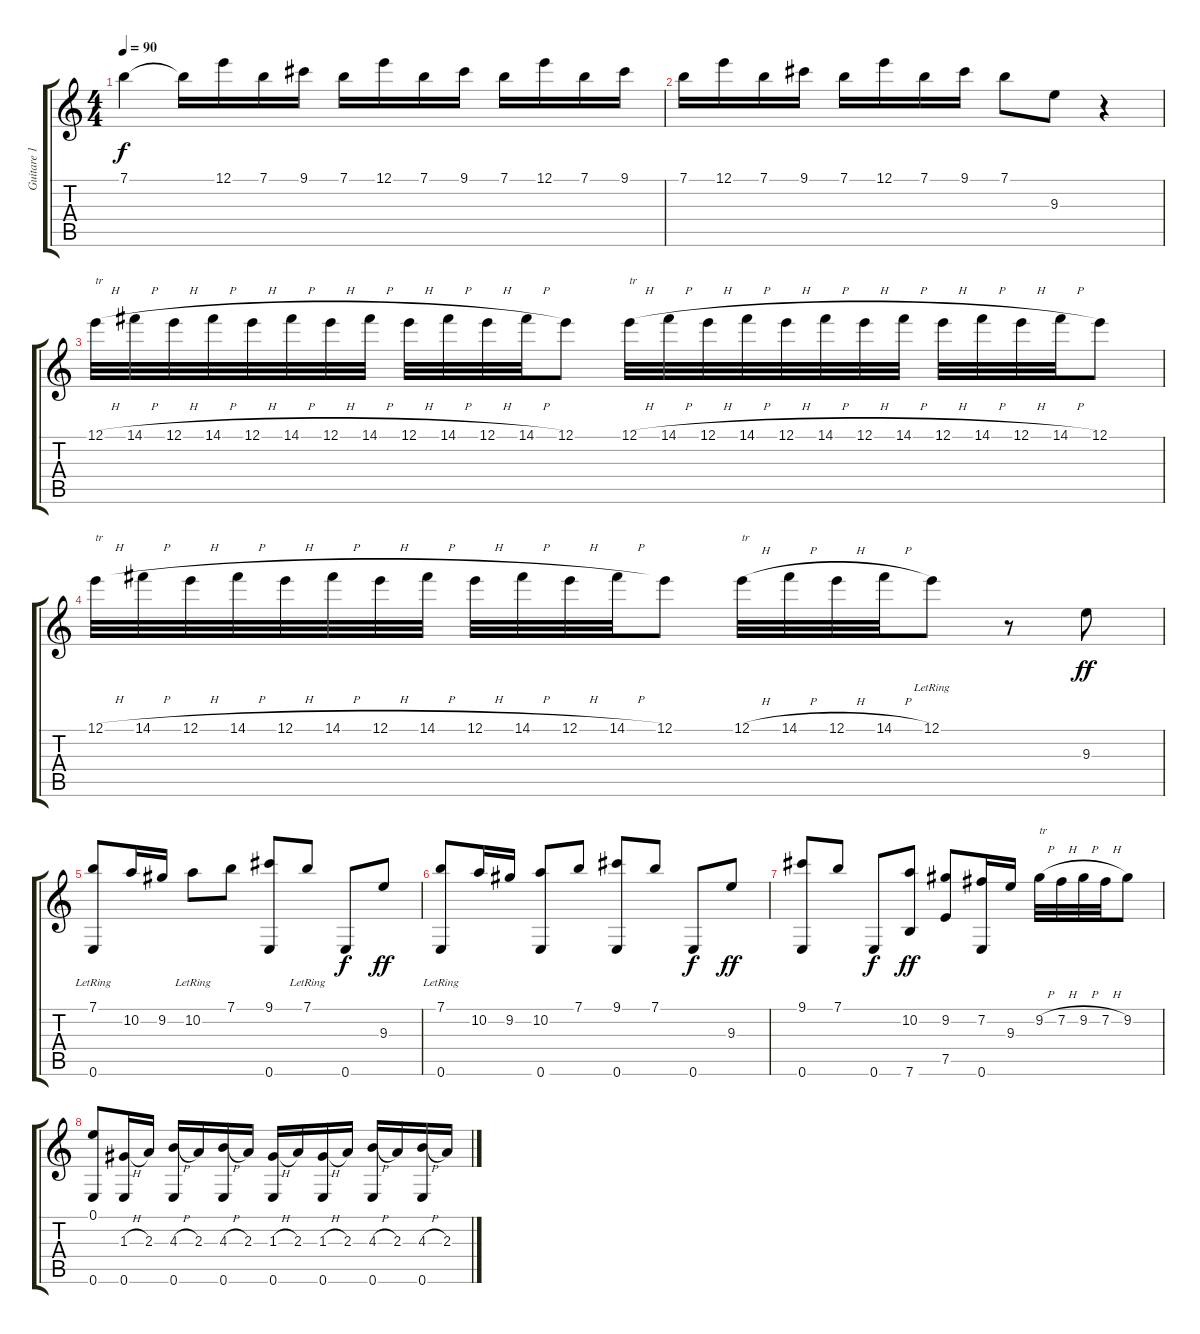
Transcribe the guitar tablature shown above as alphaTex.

\track ("Guitare 1" "Guitare 1") {instrument acousticguitarnylon}
\staff {score tabs}
\tuning (E4 B3 G3 D3 A2 E2) {hide}
\ts (4 4)
\tempo 90
\clef g2
\ks c
7.1.4{dy f} 7.1{t}.16 12.1.16 7.1.16 9.1.16 7.1.16 12.1.16 7.1.16 9.1.16 7.1.16 12.1.16 7.1.16 9.1.16 |
7.1.16 12.1.16 7.1.16 9.1.16 7.1.16 12.1.16 7.1.16 9.1.16 7.1.8 9.3.8 r.4 |
12.1{h}.32{txt "tr"} 14.1{h}.32 12.1{h}.32 14.1{h}.32 12.1{h}.32 14.1{h}.32 12.1{h}.32 14.1{h}.32 12.1{h}.32 14.1{h}.32 12.1{h}.32 14.1{h}.32 12.1.8 12.1{h}.32{txt "tr"} 14.1{h}.32 12.1{h}.32 14.1{h}.32 12.1{h}.32 14.1{h}.32 12.1{h}.32 14.1{h}.32 12.1{h}.32 14.1{h}.32 12.1{h}.32 14.1{h}.32 12.1.8 |
12.1{h}.32{txt "tr"} 14.1{h}.32 12.1{h}.32 14.1{h}.32 12.1{h}.32 14.1{h}.32 12.1{h}.32 14.1{h}.32 12.1{h}.32 14.1{h}.32 12.1{h}.32 14.1{h}.32 12.1.8 12.1{h}.32{txt "tr"} 14.1{h}.32 12.1{h}.32 14.1{h}.32 12.1{lr}.8 r.8 9.3.8{dy ff} |
(7.1{lr} 0.6).8 10.2.16 9.2.16 10.2{lr}.8 7.1.8 (9.1 0.6).8 7.1{lr}.8 0.6.8{dy f} 9.3.8{dy ff} |
(7.1{lr} 0.6).8 10.2.16 9.2.16 (10.2 0.6).8 7.1.8 (9.1 0.6).8 7.1.8 0.6.8{dy f} 9.3.8{dy ff} |
(9.1 0.6).8 7.1.8 0.6.8{dy f} (10.2 7.6).8{dy ff} (9.2 7.5).8 (7.2 0.6).16 9.3.16 9.2{h}.32{txt "tr"} 7.2{h}.32 9.2{h}.32 7.2{h}.32 9.2.8 |
(0.1 0.6).8 (1.3{h} 0.6).16 2.3.16 (4.3{h} 0.6).16 2.3.16 (4.3{h} 0.6).16 2.3.16 (1.3{h} 0.6).16 2.3.16 (1.3{h} 0.6).16 2.3.16 (4.3{h} 0.6).16 2.3.16 (4.3{h} 0.6).16 2.3.16
